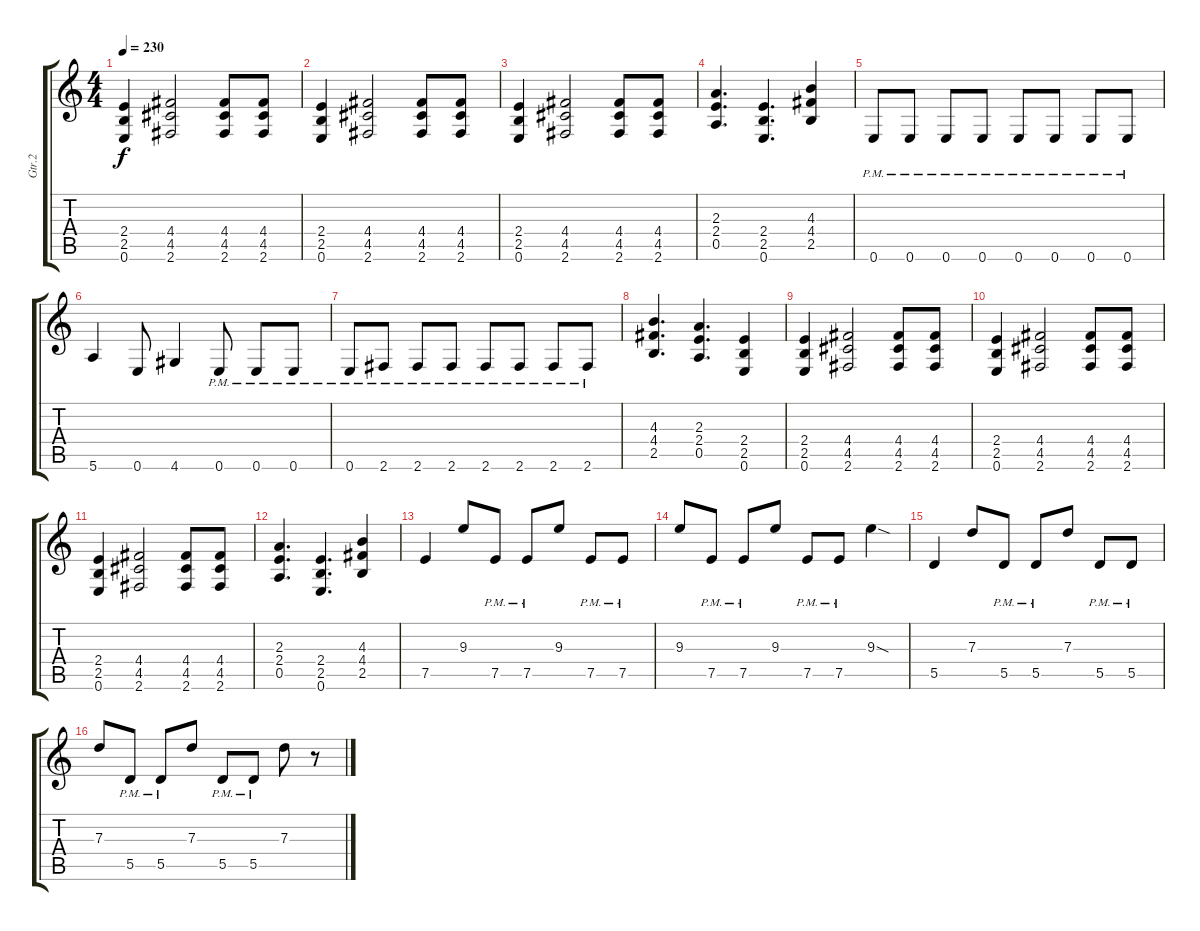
\track ("Gtr.2" "Gtr.2") {instrument distortionguitar}
\staff {score tabs}
\tuning (E4 B3 G3 D3 A2 E2) {hide}
\ts (4 4)
\tempo 230
\clef g2
\ks c
(2.4 2.5 0.6).4{dy f} (4.4 4.5 2.6).2 (4.4 4.5 2.6).8 (4.4 4.5 2.6).8 |
(2.4 2.5 0.6).4 (4.4 4.5 2.6).2 (4.4 4.5 2.6).8 (4.4 4.5 2.6).8 |
(2.4 2.5 0.6).4 (4.4 4.5 2.6).2 (4.4 4.5 2.6).8 (4.4 4.5 2.6).8 |
(2.3 2.4 0.5).4{d} (2.4 2.5 0.6).4{d} (4.3 4.4 2.5).4 |
0.6{pm}.8 0.6{pm}.8 0.6{pm}.8 0.6{pm}.8 0.6{pm}.8 0.6{pm}.8 0.6{pm}.8 0.6{pm}.8 |
5.6.4 0.6.8 4.6.4 0.6{pm}.8 0.6{pm}.8 0.6{pm}.8 |
0.6{pm}.8 2.6{pm}.8 2.6{pm}.8 2.6{pm}.8 2.6{pm}.8 2.6{pm}.8 2.6{pm}.8 2.6{pm}.8 |
(4.3 4.4 2.5).4{d} (2.3 2.4 0.5).4{d} (2.4 2.5 0.6).4 |
(2.4 2.5 0.6).4 (4.4 4.5 2.6).2 (4.4 4.5 2.6).8 (4.4 4.5 2.6).8 |
(2.4 2.5 0.6).4 (4.4 4.5 2.6).2 (4.4 4.5 2.6).8 (4.4 4.5 2.6).8 |
(2.4 2.5 0.6).4 (4.4 4.5 2.6).2 (4.4 4.5 2.6).8 (4.4 4.5 2.6).8 |
(2.3 2.4 0.5).4{d} (2.4 2.5 0.6).4{d} (4.3 4.4 2.5).4 |
7.5.4 9.3.8 7.5{pm}.8 7.5{pm}.8 9.3.8 7.5{pm}.8 7.5{pm}.8 |
9.3.8 7.5{pm}.8 7.5{pm}.8 9.3.8 7.5{pm}.8 7.5{pm}.8 9.3{sod}.4 |
5.5.4 7.3.8 5.5{pm}.8 5.5{pm}.8 7.3.8 5.5{pm}.8 5.5{pm}.8 |
7.3.8 5.5{pm}.8 5.5{pm}.8 7.3.8 5.5{pm}.8 5.5{pm}.8 7.3.8 r.8
